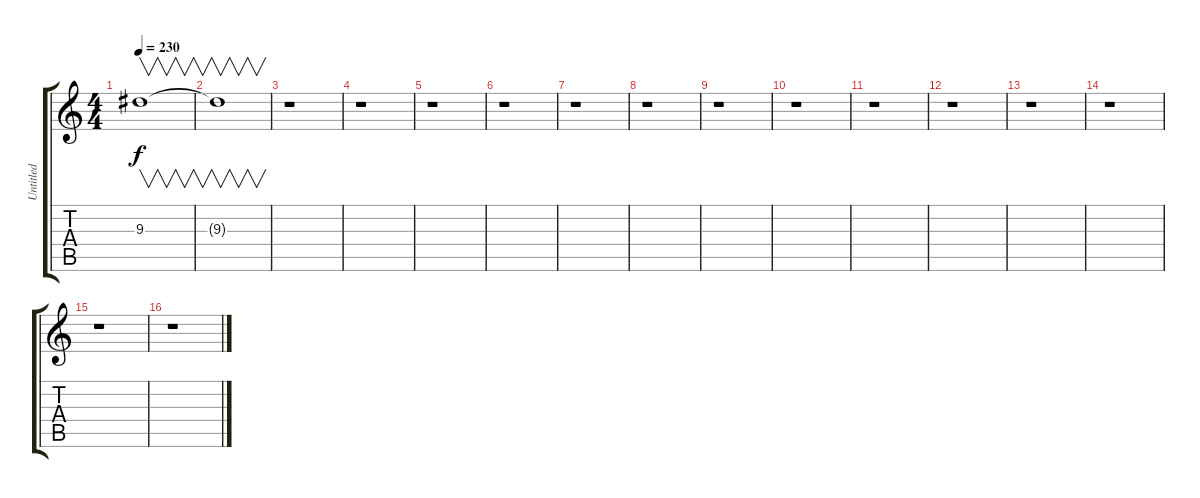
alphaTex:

\track ("Untitled" "Untitled") {instrument distortionguitar}
\staff {score tabs}
\tuning (Eb4 Bb3 Gb3 Db3 Ab2 Eb2) {hide}
\ts (4 4)
\tempo 230
\clef g2
\ks c
9.3.1{v dy f} |
9.3{t}.1{v} |
r.1 |
r.1 |
r.1 |
r.1 |
r.1 |
r.1 |
r.1 |
r.1 |
r.1 |
r.1 |
r.1 |
r.1 |
r.1 |
r.1
